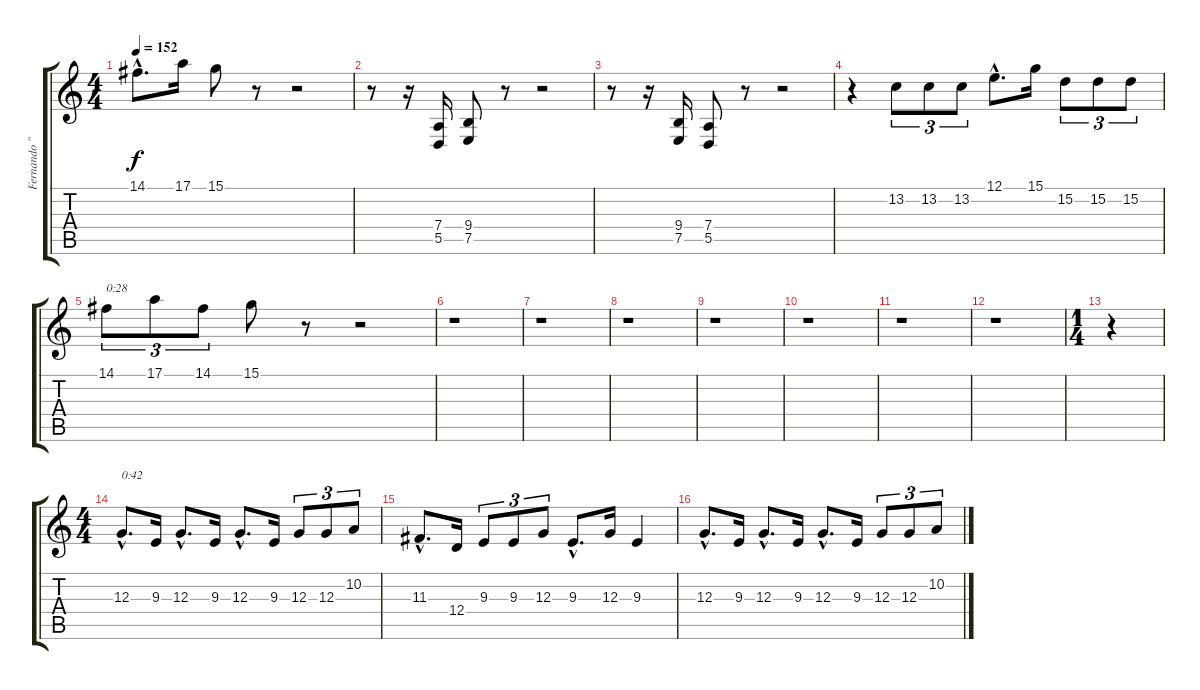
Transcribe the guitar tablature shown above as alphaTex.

\track ("Fernando \"Kuma\" Lagos" "Fernando \"") {instrument violin}
\staff {score tabs}
\tuning (E4 B3 G3 D3 A2 E2) {hide}
\ts (4 4)
\tempo 152
\clef g2
\ks c
14.1{hac}.8{d dy f} 17.1.16 15.1.8 r.8 r.2 |
r.8 r.16 (7.4 5.5).16 (9.4 7.5).8 r.8 r.2 |
r.8 r.16 (9.4 7.5).16 (7.4 5.5).8 r.8 r.2 |
r.4 13.2.8{tu (3 2)} 13.2.8{tu (3 2)} 13.2.8{tu (3 2)} 12.1{hac}.8{d} 15.1.16 15.2.8{tu (3 2)} 15.2.8{tu (3 2)} 15.2.8{tu (3 2)} |
14.1.8{tu (3 2) txt "0:28"} 17.1.8{tu (3 2)} 14.1.8{tu (3 2)} 15.1.8 r.8 r.2 |
r.1 |
r.1 |
r.1 |
r.1 |
r.1 |
r.1 |
r.1 |
\ts (1 4)
r.4 |
\ts (4 4)
12.3{hac}.8{d txt "0:42"} 9.3.16 12.3{hac}.8{d} 9.3.16 12.3{hac}.8{d} 9.3.16 12.3.8{tu (3 2)} 12.3.8{tu (3 2)} 10.2.8{tu (3 2)} |
11.3{hac}.8{d} 12.4.16 9.3.8{tu (3 2)} 9.3.8{tu (3 2)} 12.3.8{tu (3 2)} 9.3{hac}.8{d} 12.3.16 9.3.4 |
12.3{hac}.8{d} 9.3.16 12.3{hac}.8{d} 9.3.16 12.3{hac}.8{d} 9.3.16 12.3.8{tu (3 2)} 12.3.8{tu (3 2)} 10.2.8{tu (3 2)}
